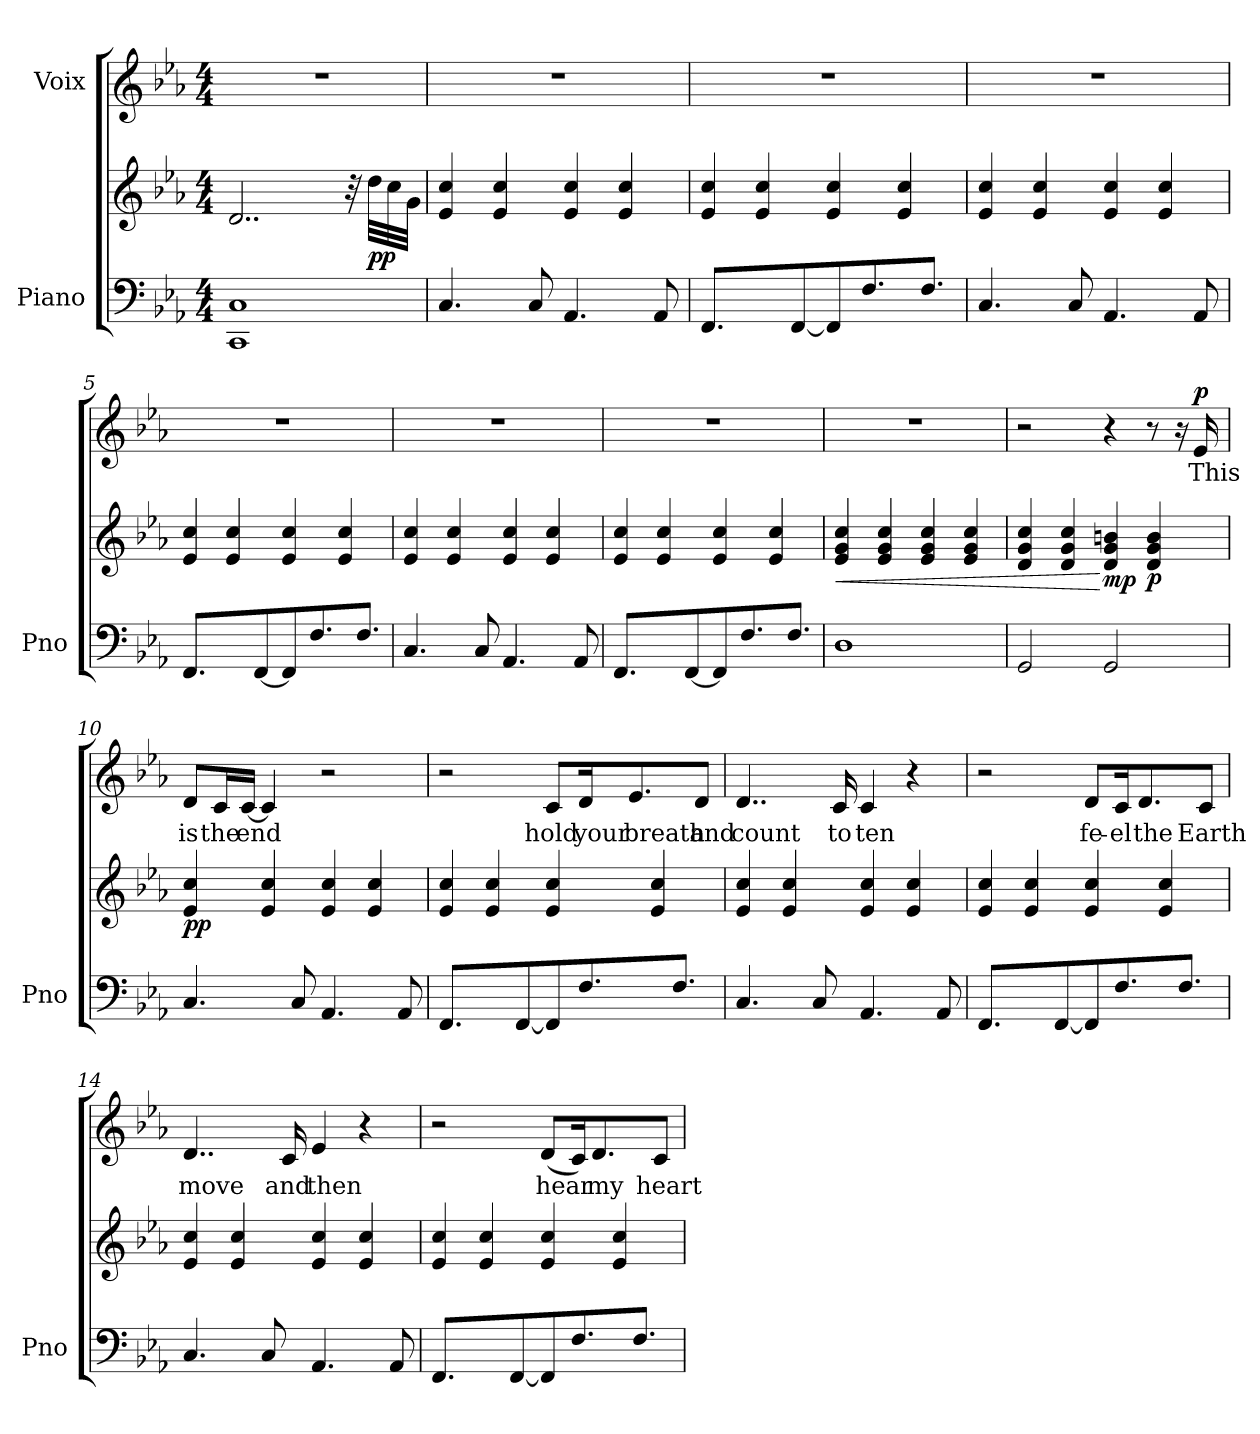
**kern	**kern	**dynam	**kern	**text	**dynam
*part2	*part2	*part2	*part1	*part1	*part1
*staff3	*staff2	*staff2/3	*staff1	*staff1	*staff1
*I"Piano	*	*	*I"Voix	*	*
*I'Pno	*	*	*	*	*
*clefF4	*clefG2	*	*clefG2	*	*
*k[b-e-a-]	*k[b-e-a-]	*	*k[b-e-a-]	*	*
*M4/4	*M4/4	*	*M4/4	*	*
*MM75	*MM75	*	*MM75	*	*
=1	=1	=1	=1	=1	=1
1CC 1C	2..d/	.	1r	.	.
.	32r	.	.	.	.
!	!	!LO:DY:b	!	!	!
.	32dd\LLL	pp	.	.	.
.	32cc\	.	.	.	.
.	32g\JJJ	.	.	.	.
=2	=2	=2	=2	=2	=2
4.C/	4e-/ 4cc/	.	1r	.	.
.	4e-/ 4cc/	.	.	.	.
8C/	.	.	.	.	.
4.AA-/	4e-/ 4cc/	.	.	.	.
.	4e-/ 4cc/	.	.	.	.
8AA-/	.	.	.	.	.
=3	=3	=3	=3	=3	=3
4.FF/	4e-/ 4cc/	.	1r	.	.
.	4e-/ 4cc/	.	.	.	.
[8FF/	.	.	.	.	.
8FF/L]	4e-/ 4cc/	.	.	.	.
8.F/J	.	.	.	.	.
.	4e-/ 4cc/	.	.	.	.
8.F\J	.	.	.	.	.
=4	=4	=4	=4	=4	=4
4.C/	4e-/ 4cc/	.	1r	.	.
.	4e-/ 4cc/	.	.	.	.
8C/	.	.	.	.	.
4.AA-/	4e-/ 4cc/	.	.	.	.
.	4e-/ 4cc/	.	.	.	.
8AA-/	.	.	.	.	.
=5	=5	=5	=5	=5	=5
4.FF/	4e-/ 4cc/	.	1r	.	.
.	4e-/ 4cc/	.	.	.	.
[8FF/	.	.	.	.	.
8FF/L]	4e-/ 4cc/	.	.	.	.
8.F/J	.	.	.	.	.
.	4e-/ 4cc/	.	.	.	.
8.F\J	.	.	.	.	.
=6	=6	=6	=6	=6	=6
4.C/	4e-/ 4cc/	.	1r	.	.
.	4e-/ 4cc/	.	.	.	.
8C/	.	.	.	.	.
4.AA-/	4e-/ 4cc/	.	.	.	.
.	4e-/ 4cc/	.	.	.	.
8AA-/	.	.	.	.	.
!!LO:LB:g=z
=7	=7	=7	=7	=7	=7
4.FF/	4e-/ 4cc/	.	1r	.	.
.	4e-/ 4cc/	.	.	.	.
[8FF/	.	.	.	.	.
8FF/L]	4e-/ 4cc/	.	.	.	.
8.F/J	.	.	.	.	.
.	4e-/ 4cc/	.	.	.	.
8.F\J	.	.	.	.	.
=8	=8	=8	=8	=8	=8
!	!	!LO:HP:b	!	!	!
1D	4e-/ 4g/ 4cc/	<	1r	.	.
.	4e-/ 4g/ 4cc/	.	.	.	.
.	4e-/ 4g/ 4cc/	.	.	.	.
.	4e-/ 4g/ 4cc/	.	.	.	.
=9	=9	=9	=9	=9	=9
2GG/	4d/ 4g/ 4cc/	.	2r	.	.
.	4d/ 4g/ 4cc/	.	.	.	.
!	!	!LO:DY:n=1:b	!	!	!
2GG/	4d/ 4g/ 4bn/	[ mp	4r	.	.
!	!	!LO:DY:n=2:b	!	!	!
.	4d/ 4g/ 4b/	p	8r	.	.
.	.	.	16r	.	.
!	!	!	!	!LO:LY:b	!LO:DY:a
.	.	.	16e-/	This	p
=10	=10	=10	=10	=10	=10
!	!	!LO:DY:b	!	!LO:LY:b	!
4.C/	4e-/ 4cc/	pp	8d/L	is	.
!	!	!	!	!LO:LY:b	!
.	.	.	16c/L	the	.
!	!	!	!	!LO:LY:b	!
.	.	.	[16c/JJ	end	.
.	4e-/ 4cc/	.	4c/]	.	.
8C/	.	.	.	.	.
4.AA-/	4e-/ 4cc/	.	2r	.	.
.	4e-/ 4cc/	.	.	.	.
8AA-/	.	.	.	.	.
=11	=11	=11	=11	=11	=11
4.FF/	4e-/ 4cc/	.	2r	.	.
.	4e-/ 4cc/	.	.	.	.
[8FF/	.	.	.	.	.
!	!	!	!	!LO:LY:b	!
8FF/L]	4e-/ 4cc/	.	8c/L	hold	.
!	!	!	!	!LO:LY:b	!
8.F/J	.	.	16d/K	your	.
!	!	!	!	!LO:LY:b	!
.	.	.	8.e-/	breath	.
.	4e-/ 4cc/	.	.	.	.
8.F\J	.	.	.	.	.
!	!	!	!	!LO:LY:b	!
.	.	.	8d/J	and	.
=12	=12	=12	=12	=12	=12
!	!	!	!	!LO:LY:b	!
4.C/	4e-/ 4cc/	.	4..d/	count	.
.	4e-/ 4cc/	.	.	.	.
8C/	.	.	.	.	.
!	!	!	!	!LO:LY:b	!
.	.	.	16c/	to	.
!	!	!	!	!LO:LY:b	!
4.AA-/	4e-/ 4cc/	.	4c/	ten	.
.	4e-/ 4cc/	.	4r	.	.
8AA-/	.	.	.	.	.
!!LO:LB:g=z
=13	=13	=13	=13	=13	=13
4.FF/	4e-/ 4cc/	.	2r	.	.
.	4e-/ 4cc/	.	.	.	.
[8FF/	.	.	.	.	.
!	!	!	!	!LO:LY:b	!
8FF/L]	4e-/ 4cc/	.	8d/L	fe-	.
!	!	!	!	!LO:LY:b	!
8.F/J	.	.	16c/K	-el	.
!	!	!	!	!LO:LY:b	!
.	.	.	8.d/	the	.
.	4e-/ 4cc/	.	.	.	.
8.F\J	.	.	.	.	.
!	!	!	!	!LO:LY:b	!
.	.	.	8c/J	Earth	.
=14	=14	=14	=14	=14	=14
!	!	!	!	!LO:LY:b	!
4.C/	4e-/ 4cc/	.	4..d/	move	.
.	4e-/ 4cc/	.	.	.	.
8C/	.	.	.	.	.
!	!	!	!	!LO:LY:b	!
.	.	.	16c/	and	.
!	!	!	!	!LO:LY:b	!
4.AA-/	4e-/ 4cc/	.	4e-/	then	.
.	4e-/ 4cc/	.	4r	.	.
8AA-/	.	.	.	.	.
=15	=15	=15	=15	=15	=15
4.FF/	4e-/ 4cc/	.	2r	.	.
.	4e-/ 4cc/	.	.	.	.
[8FF/	.	.	.	.	.
!	!	!	!	!LO:LY:b	!
8FF/L]	4e-/ 4cc/	.	(8d/L	hear	.
8.F/J	.	.	16c/K)	.	.
!	!	!	!	!LO:LY:b	!
.	.	.	8.d/	my	.
.	4e-/ 4cc/	.	.	.	.
8.F\J	.	.	.	.	.
!	!	!	!	!LO:LY:b	!
.	.	.	8c/J	heart	.
=	=	=	=	=	=
*-	*-	*-	*-	*-	*-
